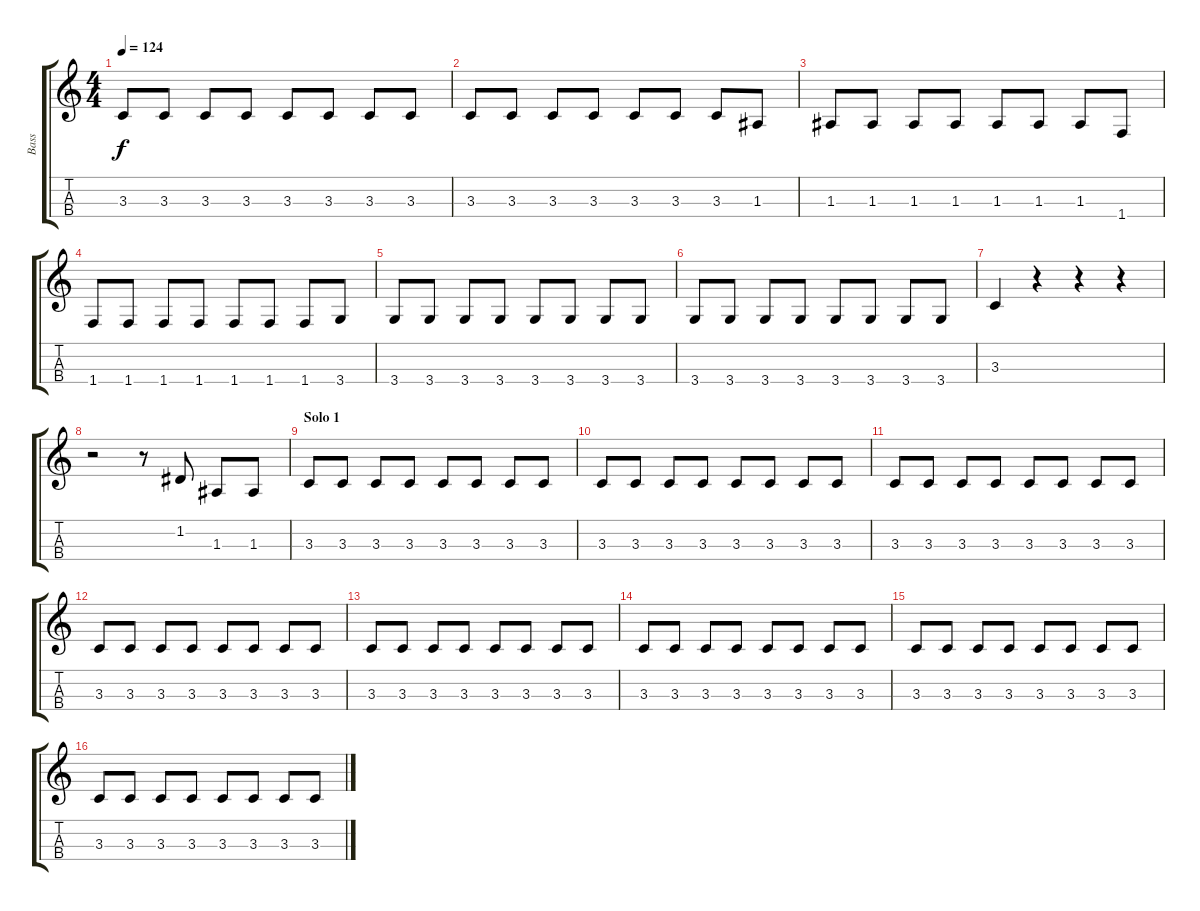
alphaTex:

\track ("Bass" "Bass") {instrument electricbassfinger}
\staff {score tabs}
\tuning (G3 D3 A2 E2) {hide}
\ts (4 4)
\tempo 124
\clef g2
\ks c
3.3.8{dy f} 3.3.8 3.3.8 3.3.8 3.3.8 3.3.8 3.3.8 3.3.8 |
3.3.8 3.3.8 3.3.8 3.3.8 3.3.8 3.3.8 3.3.8 1.3.8 |
1.3.8 1.3.8 1.3.8 1.3.8 1.3.8 1.3.8 1.3.8 1.4.8 |
1.4.8 1.4.8 1.4.8 1.4.8 1.4.8 1.4.8 1.4.8 3.4.8 |
3.4.8 3.4.8 3.4.8 3.4.8 3.4.8 3.4.8 3.4.8 3.4.8 |
3.4.8 3.4.8 3.4.8 3.4.8 3.4.8 3.4.8 3.4.8 3.4.8 |
3.3.4 r.4 r.4 r.4 |
r.2 r.8 1.2.8 1.3.8 1.3.8 |
\section ("" "Solo 1")
3.3.8 3.3.8 3.3.8 3.3.8 3.3.8 3.3.8 3.3.8 3.3.8 |
3.3.8 3.3.8 3.3.8 3.3.8 3.3.8 3.3.8 3.3.8 3.3.8 |
3.3.8 3.3.8 3.3.8 3.3.8 3.3.8 3.3.8 3.3.8 3.3.8 |
3.3.8 3.3.8 3.3.8 3.3.8 3.3.8 3.3.8 3.3.8 3.3.8 |
3.3.8 3.3.8 3.3.8 3.3.8 3.3.8 3.3.8 3.3.8 3.3.8 |
3.3.8 3.3.8 3.3.8 3.3.8 3.3.8 3.3.8 3.3.8 3.3.8 |
3.3.8 3.3.8 3.3.8 3.3.8 3.3.8 3.3.8 3.3.8 3.3.8 |
3.3.8 3.3.8 3.3.8 3.3.8 3.3.8 3.3.8 3.3.8 3.3.8
